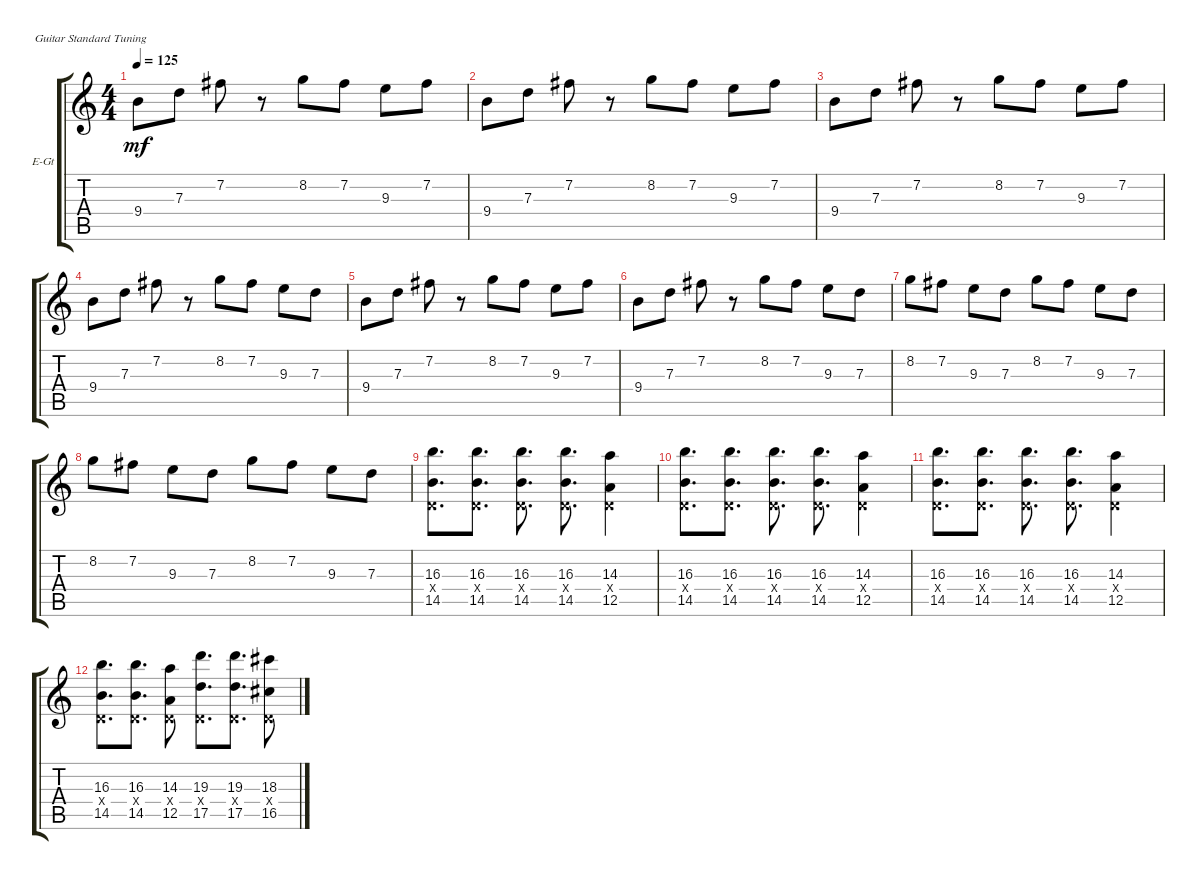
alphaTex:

\defaultSystemsLayout 4
\bracketExtendMode groupsimilarinstruments
\firstSystemTrackNameOrientation horizontal
\otherSystemsTrackNameOrientation horizontal
\track ("Electric Guitar" "E-Gt") {instrument overdrivenguitar}
\staff {score tabs}
\tuning (E4 B3 G3 D3 A2 E2)
\ts (4 4)
\tempo 125
\clef g2
\ks c
9.4.8{dy mf} 7.3.8 7.2.8 r.8 8.2.8 7.2.8 9.3.8 7.2.8 |
9.4.8 7.3.8 7.2.8 r.8 8.2.8 7.2.8 9.3.8 7.2.8 |
9.4.8 7.3.8 7.2.8 r.8 8.2.8 7.2.8 9.3.8 7.2.8 |
9.4.8 7.3.8 7.2.8 r.8 8.2.8 7.2.8 9.3.8 7.3.8 |
9.4.8 7.3.8 7.2.8 r.8 8.2.8 7.2.8 9.3.8 7.2.8 |
9.4.8 7.3.8 7.2.8 r.8 8.2.8 7.2.8 9.3.8 7.3.8 |
8.2.8 7.2.8 9.3.8 7.3.8 8.2.8 7.2.8 9.3.8 7.3.8 |
8.2.8 7.2.8 9.3.8 7.3.8 8.2.8 7.2.8 9.3.8 7.3.8 |
(14.5 16.3 0.4{x}).8{d} (14.5 16.3 0.4{x}).8{d} (14.5 16.3 0.4{x}).8{d} (14.5 16.3 0.4{x}).8{d} (12.5 14.3 0.4{x}).4 |
(14.5 16.3 0.4{x}).8{d} (14.5 16.3 0.4{x}).8{d} (14.5 16.3 0.4{x}).8{d} (14.5 16.3 0.4{x}).8{d} (12.5 14.3 0.4{x}).4 |
(14.5 16.3 0.4{x}).8{d} (14.5 16.3 0.4{x}).8{d} (14.5 16.3 0.4{x}).8{d} (14.5 16.3 0.4{x}).8{d} (12.5 14.3 0.4{x}).4 |
(14.5 16.3 0.4{x}).8{d} (14.5 16.3 0.4{x}).8{d} (12.5 14.3 0.4{x}).8 (17.5 0.4{x} 19.3).8{d} (17.5 0.4{x} 19.3).8{d} (16.5 0.4{x} 18.3).8
